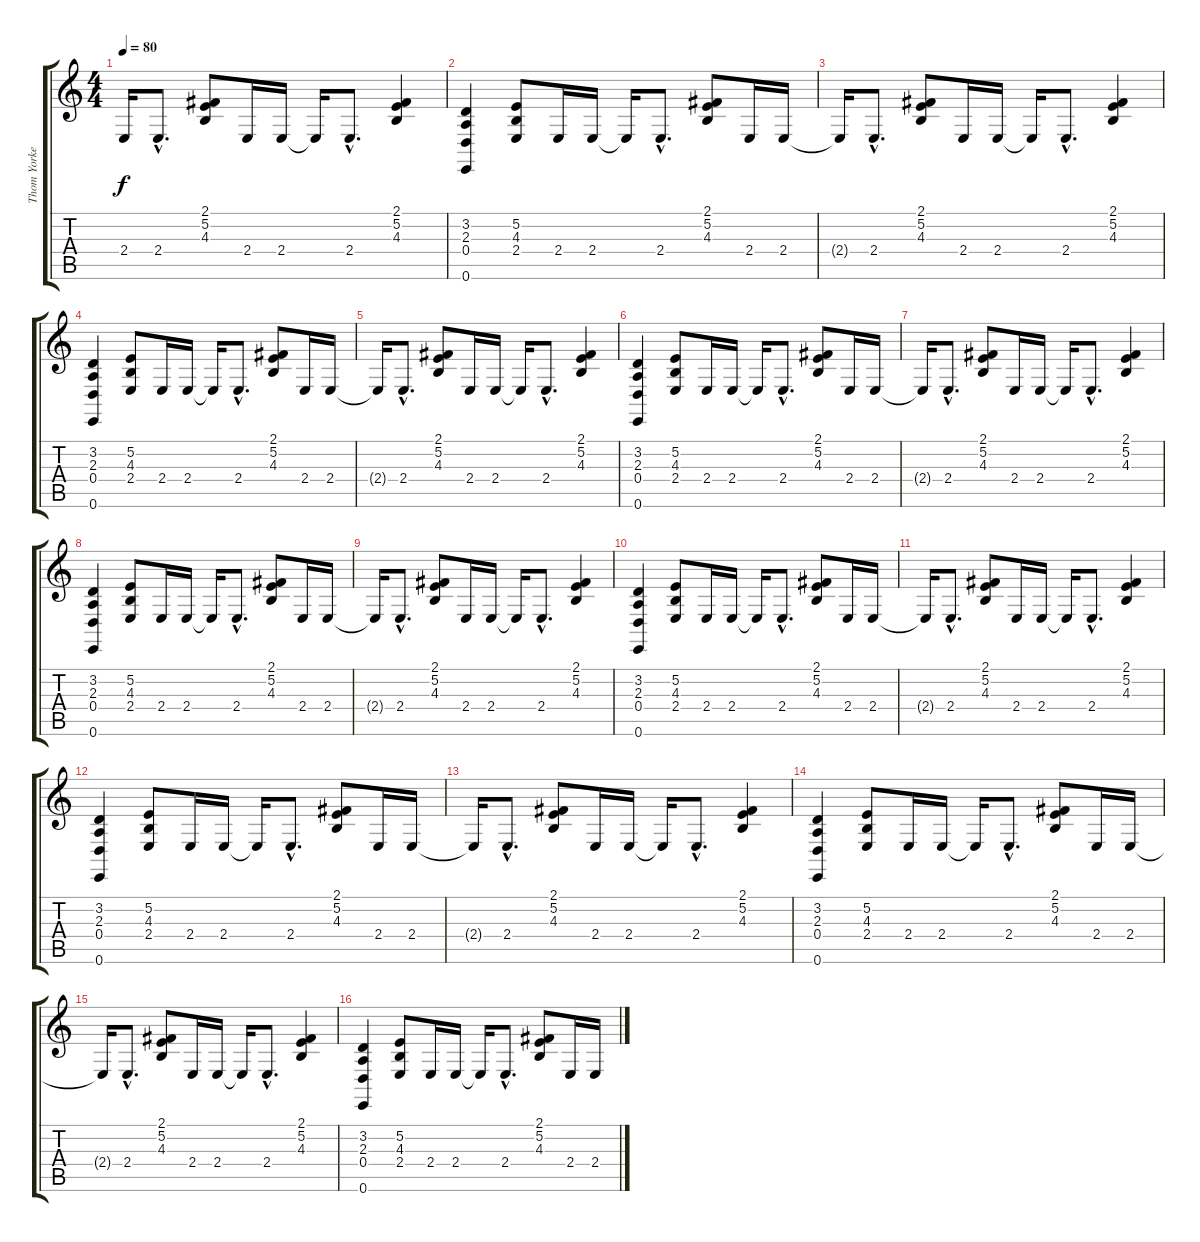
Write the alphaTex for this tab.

\track ("Thom Yorke (piano)" "Thom Yorke") {instrument acousticgrandpiano}
\staff {score tabs}
\tuning (E4 B3 G3 D3 A2 E2) {hide}
\ts (4 4)
\tempo 80
\clef g2
\ks c
2.4{t}.16{dy f} 2.4{hac}.8{d} (2.1 5.2 4.3).8 2.4.16 2.4.16 2.4{t}.16 2.4{hac}.8{d} (2.1 5.2 4.3).4 |
(3.2 2.3 0.4 0.6).4 (5.2 4.3 2.4).8 2.4.16 2.4.16 2.4{t}.16 2.4{hac}.8{d} (2.1 5.2 4.3).8 2.4.16 2.4.16 |
2.4{t}.16 2.4{hac}.8{d} (2.1 5.2 4.3).8 2.4.16 2.4.16 2.4{t}.16 2.4{hac}.8{d} (2.1 5.2 4.3).4 |
(3.2 2.3 0.4 0.6).4 (5.2 4.3 2.4).8 2.4.16 2.4.16 2.4{t}.16 2.4{hac}.8{d} (2.1 5.2 4.3).8 2.4.16 2.4.16 |
2.4{t}.16 2.4{hac}.8{d} (2.1 5.2 4.3).8 2.4.16 2.4.16 2.4{t}.16 2.4{hac}.8{d} (2.1 5.2 4.3).4 |
(3.2 2.3 0.4 0.6).4 (5.2 4.3 2.4).8 2.4.16 2.4.16 2.4{t}.16 2.4{hac}.8{d} (2.1 5.2 4.3).8 2.4.16 2.4.16 |
2.4{t}.16 2.4{hac}.8{d} (2.1 5.2 4.3).8 2.4.16 2.4.16 2.4{t}.16 2.4{hac}.8{d} (2.1 5.2 4.3).4 |
(3.2 2.3 0.4 0.6).4 (5.2 4.3 2.4).8 2.4.16 2.4.16 2.4{t}.16 2.4{hac}.8{d} (2.1 5.2 4.3).8 2.4.16 2.4.16 |
2.4{t}.16 2.4{hac}.8{d} (2.1 5.2 4.3).8 2.4.16 2.4.16 2.4{t}.16 2.4{hac}.8{d} (2.1 5.2 4.3).4 |
(3.2 2.3 0.4 0.6).4 (5.2 4.3 2.4).8 2.4.16 2.4.16 2.4{t}.16 2.4{hac}.8{d} (2.1 5.2 4.3).8 2.4.16 2.4.16 |
2.4{t}.16 2.4{hac}.8{d} (2.1 5.2 4.3).8 2.4.16 2.4.16 2.4{t}.16 2.4{hac}.8{d} (2.1 5.2 4.3).4 |
(3.2 2.3 0.4 0.6).4 (5.2 4.3 2.4).8 2.4.16 2.4.16 2.4{t}.16 2.4{hac}.8{d} (2.1 5.2 4.3).8 2.4.16 2.4.16 |
2.4{t}.16 2.4{hac}.8{d} (2.1 5.2 4.3).8 2.4.16 2.4.16 2.4{t}.16 2.4{hac}.8{d} (2.1 5.2 4.3).4 |
(3.2 2.3 0.4 0.6).4 (5.2 4.3 2.4).8 2.4.16 2.4.16 2.4{t}.16 2.4{hac}.8{d} (2.1 5.2 4.3).8 2.4.16 2.4.16 |
2.4{t}.16 2.4{hac}.8{d} (2.1 5.2 4.3).8 2.4.16 2.4.16 2.4{t}.16 2.4{hac}.8{d} (2.1 5.2 4.3).4 |
(3.2 2.3 0.4 0.6).4 (5.2 4.3 2.4).8 2.4.16 2.4.16 2.4{t}.16 2.4{hac}.8{d} (2.1 5.2 4.3).8 2.4.16 2.4.16
